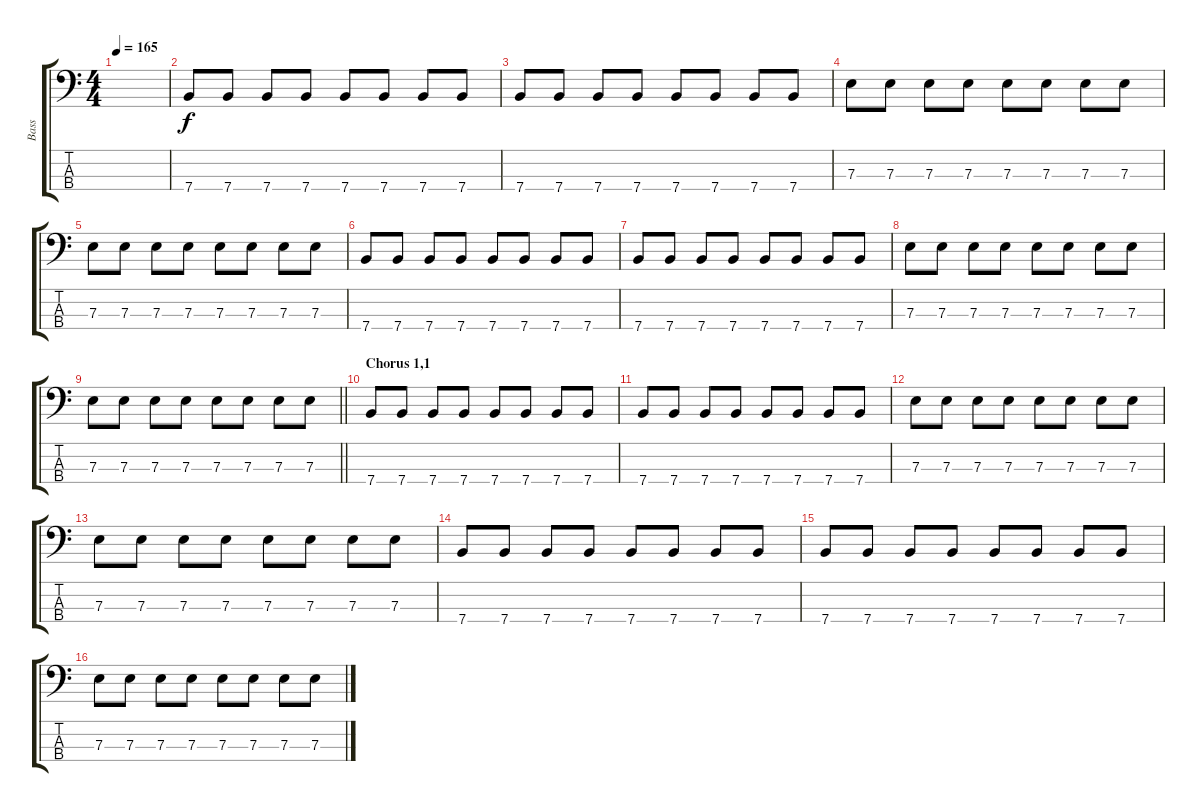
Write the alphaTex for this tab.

\track ("Bass" "Bass") {instrument electricbasspick}
\staff {score tabs}
\tuning (G2 D2 A1 E1) {hide}
\ts (4 4)
\tempo 165
\clef f4
\ks c
|
7.4.8 7.4.8 7.4.8 7.4.8 7.4.8 7.4.8 7.4.8 7.4.8 |
7.4.8 7.4.8 7.4.8 7.4.8 7.4.8 7.4.8 7.4.8 7.4.8 |
7.3.8 7.3.8 7.3.8 7.3.8 7.3.8 7.3.8 7.3.8 7.3.8 |
7.3.8 7.3.8 7.3.8 7.3.8 7.3.8 7.3.8 7.3.8 7.3.8 |
7.4.8 7.4.8 7.4.8 7.4.8 7.4.8 7.4.8 7.4.8 7.4.8 |
7.4.8 7.4.8 7.4.8 7.4.8 7.4.8 7.4.8 7.4.8 7.4.8 |
7.3.8 7.3.8 7.3.8 7.3.8 7.3.8 7.3.8 7.3.8 7.3.8 |
\barLineRight lightlight
7.3.8 7.3.8 7.3.8 7.3.8 7.3.8 7.3.8 7.3.8 7.3.8 |
\section ("" "Chorus 1,1")
7.4.8 7.4.8 7.4.8 7.4.8 7.4.8 7.4.8 7.4.8 7.4.8 |
7.4.8 7.4.8 7.4.8 7.4.8 7.4.8 7.4.8 7.4.8 7.4.8 |
7.3.8 7.3.8 7.3.8 7.3.8 7.3.8 7.3.8 7.3.8 7.3.8 |
7.3.8 7.3.8 7.3.8 7.3.8 7.3.8 7.3.8 7.3.8 7.3.8 |
7.4.8 7.4.8 7.4.8 7.4.8 7.4.8 7.4.8 7.4.8 7.4.8 |
7.4.8 7.4.8 7.4.8 7.4.8 7.4.8 7.4.8 7.4.8 7.4.8 |
7.3.8 7.3.8 7.3.8 7.3.8 7.3.8 7.3.8 7.3.8 7.3.8
